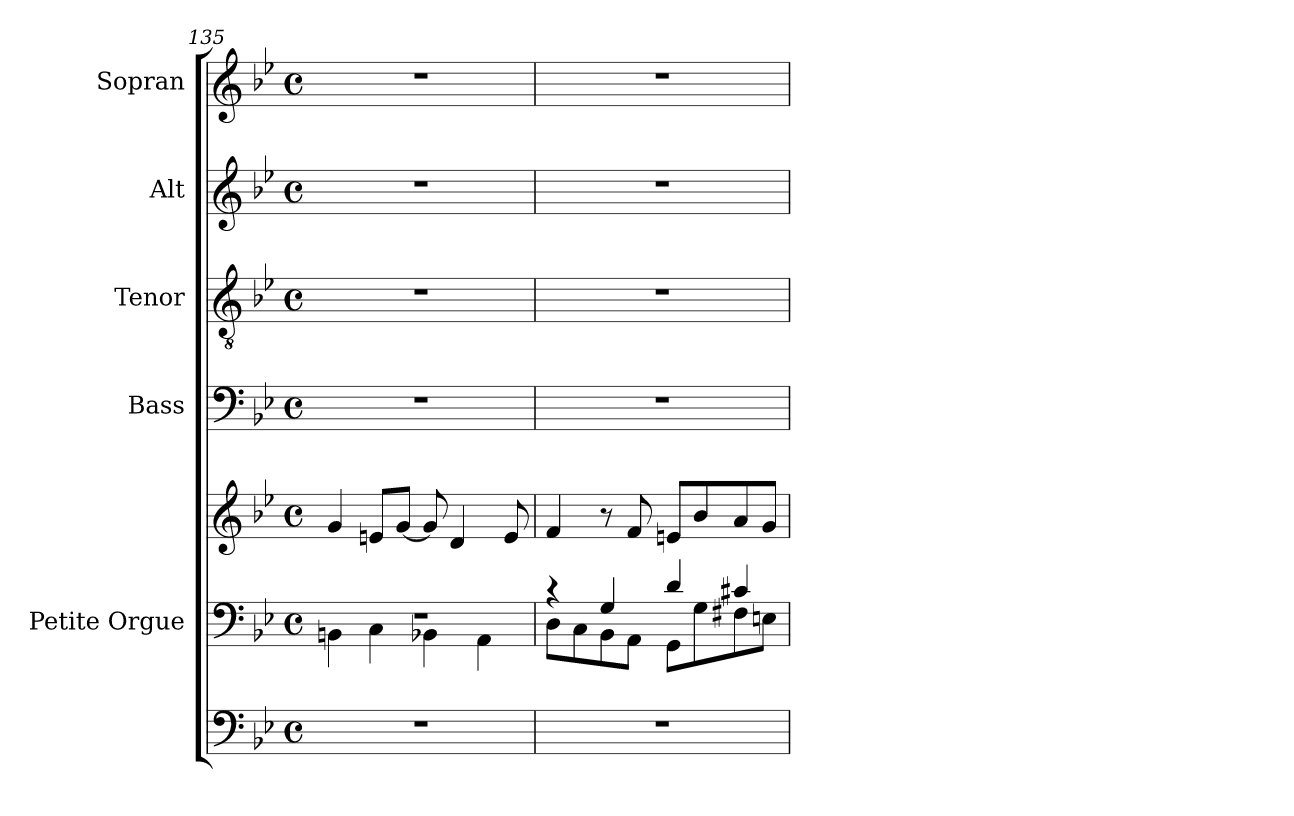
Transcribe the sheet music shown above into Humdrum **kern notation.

**kern	**kern	**kern	**kern	**kern	**kern	**kern
*part6	*part5	*part5	*part4	*part3	*part2	*part1
*staff7	*staff6	*staff5	*staff4	*staff3	*staff2	*staff1
*	*I"Petite Orgue	*	*I"Bass	*I"Tenor	*I"Alt	*I"Sopran
*	*I'Org. 1	*	*I'B.	*I'T.	*I'A.	*I'S.
*clefF4	*clefF4	*clefG2	*clefF4	*clefGv2	*clefG2	*clefG2
*k[b-e-]	*k[b-e-]	*k[b-e-]	*k[b-e-]	*k[b-e-]	*k[b-e-]	*k[b-e-]
*B-:	*B-:	*B-:	*B-:	*B-:	*B-:	*B-:
*M4/4	*M4/4	*M4/4	*M4/4	*M4/4	*M4/4	*M4/4
*met(c)	*met(c)	*met(c)	*met(c)	*met(c)	*met(c)	*met(c)
=135	=135	=135	=135	=135	=135	=135
*	*^	*	*	*	*	*
1r	1rF	4BBn\	4g/	1r	1r	1r	1r
.	.	4C\	8en/L	.	.	.	.
.	.	.	[8g/J	.	.	.	.
.	.	4BB-X\	8g/]	.	.	.	.
.	.	.	4d/	.	.	.	.
.	.	4AA\	.	.	.	.	.
.	.	.	8e/	.	.	.	.
=136	=136	=136	=136	=136	=136	=136	=136
1r	4rB	8D\L	4f/	1r	1r	1r	1r
.	.	8C\	.	.	.	.	.
.	4G/	8BB-\	8r	.	.	.	.
.	.	8AA\J	8f/	.	.	.	.
.	4d/	8GG\L	8en/L	.	.	.	.
.	.	8G\	8b-/	.	.	.	.
.	4c#X/	8F#X\	8a/	.	.	.	.
.	.	8En\J	8g/J	.	.	.	.
*	*v	*v	*	*	*	*	*
=	=	=	=	=	=	=
*-	*-	*-	*-	*-	*-	*-
